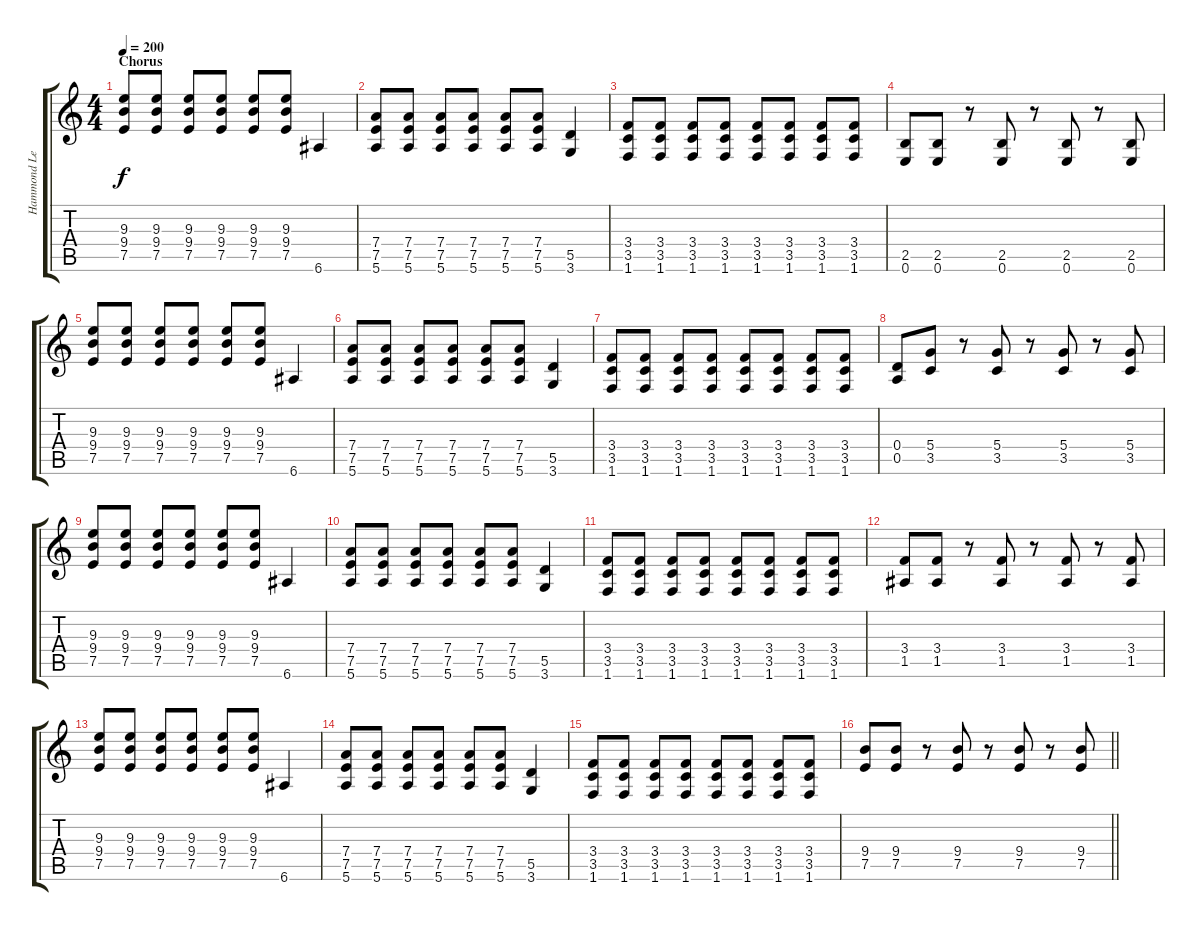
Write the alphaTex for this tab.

\track ("Hammond Lead" "Hammond Le") {instrument distortionguitar}
\staff {score tabs}
\tuning (E4 B3 G3 D3 A2 E2) {hide}
\ts (4 4)
\section ("" "Chorus")
\tempo 200
\clef g2
\ks c
(9.3 9.4 7.5).8{dy f} (9.3 9.4 7.5).8 (9.3 9.4 7.5).8 (9.3 9.4 7.5).8 (9.3 9.4 7.5).8 (9.3 9.4 7.5).8 6.6.4 |
(7.4 7.5 5.6).8 (7.4 7.5 5.6).8 (7.4 7.5 5.6).8 (7.4 7.5 5.6).8 (7.4 7.5 5.6).8 (7.4 7.5 5.6).8 (5.5 3.6).4 |
(3.4 3.5 1.6).8 (3.4 3.5 1.6).8 (3.4 3.5 1.6).8 (3.4 3.5 1.6).8 (3.4 3.5 1.6).8 (3.4 3.5 1.6).8 (3.4 3.5 1.6).8 (3.4 3.5 1.6).8 |
(2.5 0.6).8 (2.5 0.6).8 r.8 (2.5 0.6).8 r.8 (2.5 0.6).8 r.8 (2.5 0.6).8 |
(9.3 9.4 7.5).8 (9.3 9.4 7.5).8 (9.3 9.4 7.5).8 (9.3 9.4 7.5).8 (9.3 9.4 7.5).8 (9.3 9.4 7.5).8 6.6.4 |
(7.4 7.5 5.6).8 (7.4 7.5 5.6).8 (7.4 7.5 5.6).8 (7.4 7.5 5.6).8 (7.4 7.5 5.6).8 (7.4 7.5 5.6).8 (5.5 3.6).4 |
(3.4 3.5 1.6).8 (3.4 3.5 1.6).8 (3.4 3.5 1.6).8 (3.4 3.5 1.6).8 (3.4 3.5 1.6).8 (3.4 3.5 1.6).8 (3.4 3.5 1.6).8 (3.4 3.5 1.6).8 |
(0.4 0.5).8 (5.4 3.5).8 r.8 (5.4 3.5).8 r.8 (5.4 3.5).8 r.8 (5.4 3.5).8 |
(9.3 9.4 7.5).8 (9.3 9.4 7.5).8 (9.3 9.4 7.5).8 (9.3 9.4 7.5).8 (9.3 9.4 7.5).8 (9.3 9.4 7.5).8 6.6.4 |
(7.4 7.5 5.6).8 (7.4 7.5 5.6).8 (7.4 7.5 5.6).8 (7.4 7.5 5.6).8 (7.4 7.5 5.6).8 (7.4 7.5 5.6).8 (5.5 3.6).4 |
(3.4 3.5 1.6).8 (3.4 3.5 1.6).8 (3.4 3.5 1.6).8 (3.4 3.5 1.6).8 (3.4 3.5 1.6).8 (3.4 3.5 1.6).8 (3.4 3.5 1.6).8 (3.4 3.5 1.6).8 |
(3.4 1.5).8 (3.4 1.5).8 r.8 (3.4 1.5).8 r.8 (3.4 1.5).8 r.8 (3.4 1.5).8 |
(9.3 9.4 7.5).8 (9.3 9.4 7.5).8 (9.3 9.4 7.5).8 (9.3 9.4 7.5).8 (9.3 9.4 7.5).8 (9.3 9.4 7.5).8 6.6.4 |
(7.4 7.5 5.6).8 (7.4 7.5 5.6).8 (7.4 7.5 5.6).8 (7.4 7.5 5.6).8 (7.4 7.5 5.6).8 (7.4 7.5 5.6).8 (5.5 3.6).4 |
(3.4 3.5 1.6).8 (3.4 3.5 1.6).8 (3.4 3.5 1.6).8 (3.4 3.5 1.6).8 (3.4 3.5 1.6).8 (3.4 3.5 1.6).8 (3.4 3.5 1.6).8 (3.4 3.5 1.6).8 |
\barLineRight lightlight
(9.4 7.5).8 (9.4 7.5).8 r.8 (9.4 7.5).8 r.8 (9.4 7.5).8 r.8 (9.4 7.5).8
